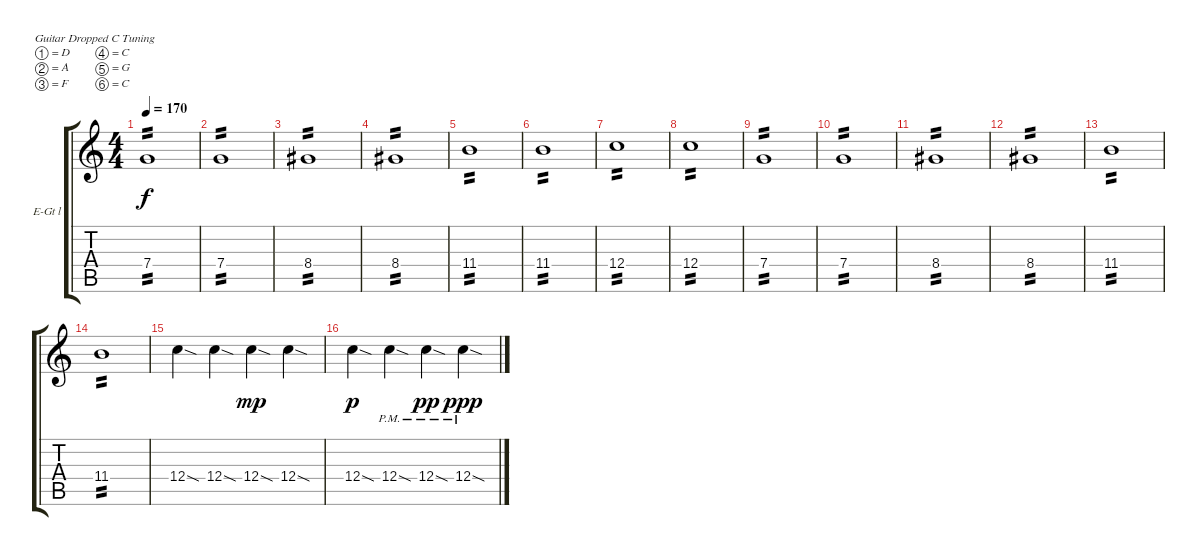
\defaultSystemsLayout 4
\bracketExtendMode groupsimilarinstruments
\firstSystemTrackNameOrientation horizontal
\otherSystemsTrackNameOrientation horizontal
\track ("Guitar l" "E-Gt l") {instrument overdrivenguitar}
\staff {score tabs}
\tuning (D4 A3 F3 C3 G2 C2)
\ts (4 4)
\tempo 170
\clef g2
\ks c
7.4.1{tp 2 dy f} |
7.4.1{tp 2} |
8.4.1{tp 2} |
8.4.1{tp 2} |
11.4.1{tp 2} |
11.4.1{tp 2} |
12.4.1{tp 2} |
12.4.1{tp 2} |
7.4.1{tp 2} |
7.4.1{tp 2} |
8.4.1{tp 2} |
8.4.1{tp 2} |
11.4.1{tp 2} |
11.4.1{tp 2} |
12.4{sod}.4 12.4{sod}.4 12.4{sod}.4{dy mp} 12.4{sod}.4 |
12.4{sod}.4{dy p} 12.4{sod pm}.4 12.4{sod pm}.4{dy pp} 12.4{sod pm}.4{dy ppp}
